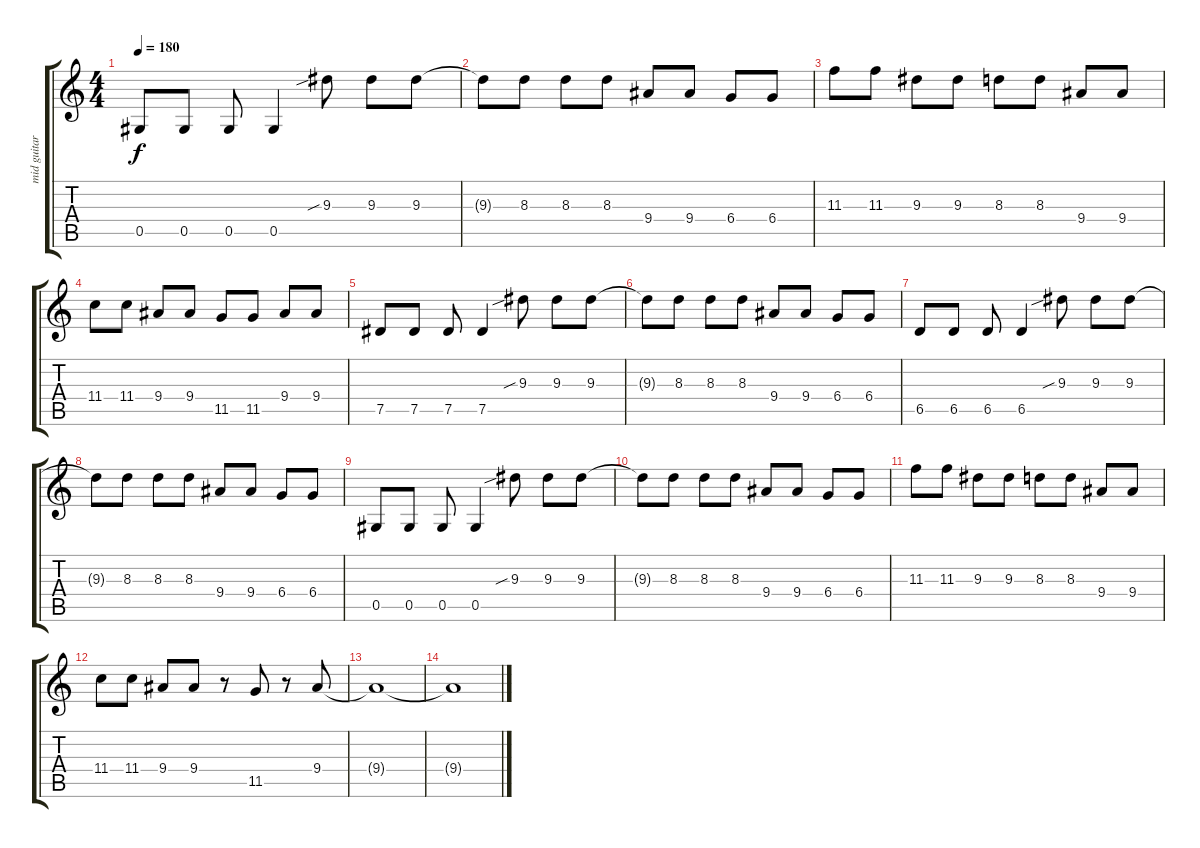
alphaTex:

\track ("mid guitar" "mid guitar") {instrument overdrivenguitar}
\staff {score tabs}
\tuning (Eb4 Bb3 Gb3 Db3 Ab2 Eb2) {hide}
\ts (4 4)
\tempo 180
\clef g2
\ks c
0.5.8{dy f} 0.5.8 0.5.8 0.5.4 9.3{sib}.8 9.3.8 9.3.8 |
9.3{t}.8 8.3.8 8.3.8 8.3.8 9.4.8 9.4.8 6.4.8 6.4.8 |
11.3.8 11.3.8 9.3.8 9.3.8 8.3.8 8.3.8 9.4.8 9.4.8 |
11.4.8 11.4.8 9.4.8 9.4.8 11.5.8 11.5.8 9.4.8 9.4.8 |
7.5.8 7.5.8 7.5.8 7.5.4 9.3{sib}.8 9.3.8 9.3.8 |
9.3{t}.8 8.3.8 8.3.8 8.3.8 9.4.8 9.4.8 6.4.8 6.4.8 |
6.5.8 6.5.8 6.5.8 6.5.4 9.3{sib}.8 9.3.8 9.3.8 |
9.3{t}.8 8.3.8 8.3.8 8.3.8 9.4.8 9.4.8 6.4.8 6.4.8 |
0.5.8 0.5.8 0.5.8 0.5.4 9.3{sib}.8 9.3.8 9.3.8 |
9.3{t}.8 8.3.8 8.3.8 8.3.8 9.4.8 9.4.8 6.4.8 6.4.8 |
11.3.8 11.3.8 9.3.8 9.3.8 8.3.8 8.3.8 9.4.8 9.4.8 |
11.4.8 11.4.8 9.4.8 9.4.8 r.8 11.5.8 r.8 9.4.8 |
9.4{t}.1 |
9.4{t}.1
